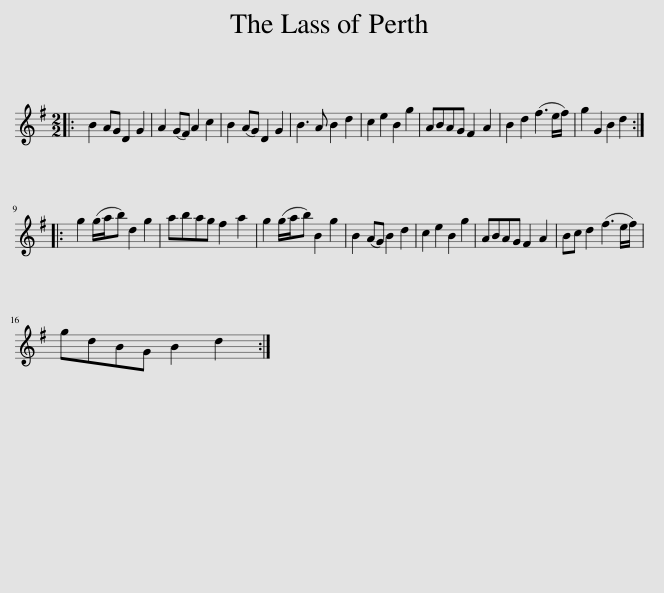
X:1
L:1/8
M:2/2
I:linebreak $
K:G
V:1 treble
V:1
|: B2 AG D2 G2 | A2 (GF) A2 c2 | B2 (AG) D2 G2 | B3 A B2 d2 | c2 e2 B2 g2 | %5
 ABAG F2 A2 | B2 d2 (f3 e/f/) | g2 G2 B2 d2 ::$ g2 (g/a/b) d2 g2 | abag f2 a2 | %10
 g2 (g/a/b) B2 g2 | B2 (AG) B2 d2 | c2 e2 B2 g2 | ABAG F2 A2 | Bc d2 (f3 e/f/) |$ %15
 gdBG B2 d2 :| %16
